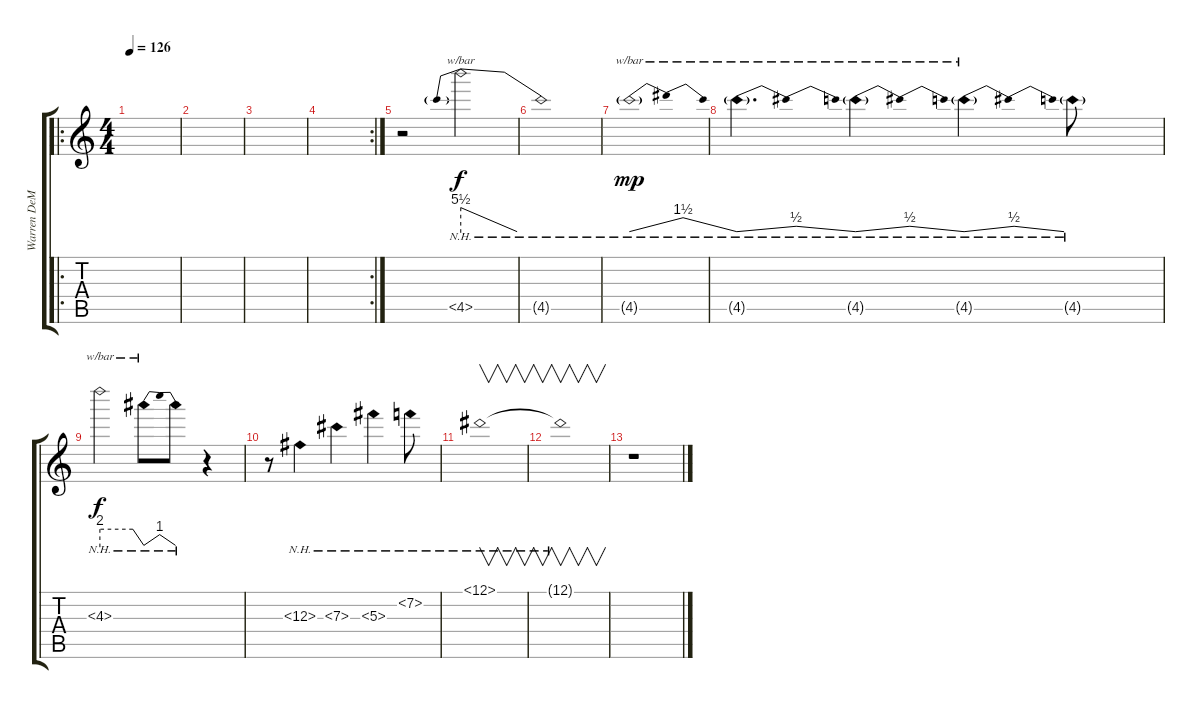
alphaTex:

\track ("Warren DeMartini" "Warren DeM") {instrument distortionguitar}
\staff {score tabs}
\tuning (Eb4 Bb3 Gb3 Db3 Ab2 Eb2) {hide}
\ro
\ts (4 4)
\tempo 126
\clef g2
\ks c
|
|
|
\rc 2
|
r.2 4.5{nh}.2{tbe (predivedive default 0 22 60 0)} |
4.5{nh t}.1{volume 6} |
4.5{nh g}.1{tbe (dip default 0 0 30 6 60 0) dy mp volume 2} |
4.5{nh g}.4{d tbe (dip default 0 0 30 2 60 0)} 4.5{nh g}.4{tbe (dip default 0 0 30 2 60 0)} 4.5{nh g}.4{tbe (dip default 0 0 30 2 60 0)} 4.5{nh g}.8 |
4.3{nh}.2{tbe (custom default 0 8 45 8 60 0) dy f volume 13} 4.3{nh t}.8{tbe (dip default 0 0 30 4 60 0)} 4.3{nh t}.8 r.4 |
r.8 12.3{nh}.4 7.3{nh}.4 5.3{nh}.4 7.2{nh}.8 |
12.1{nh}.1{v} |
12.1{nh t}.1{v} |
r.1
